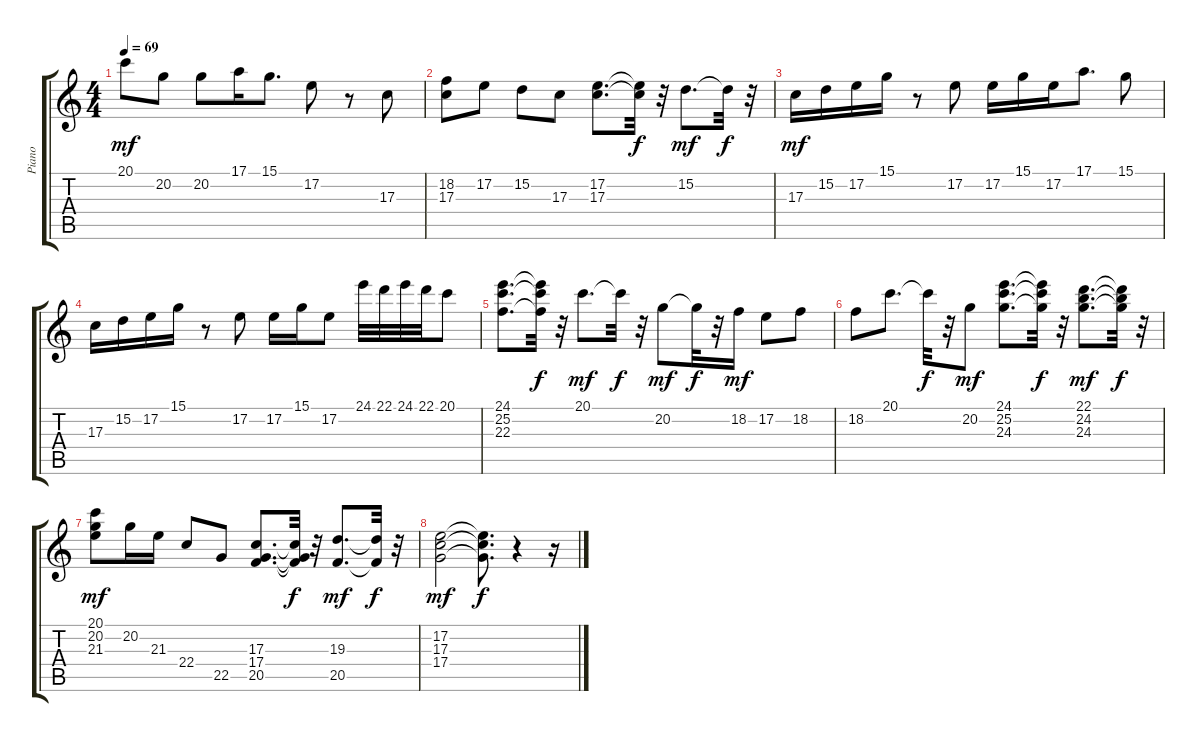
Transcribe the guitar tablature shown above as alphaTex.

\track ("Piano" "Piano") {instrument acousticgrandpiano}
\staff {score tabs}
\tuning (E4 B3 G3 D3 A2 E2) {hide}
\ts (4 4)
\tempo 69
\clef g2
\ks c
20.1.8{dy mf} 20.2.8 20.2.8 17.1.16 15.1.8{d} 17.2.8 r.8 17.3.8 |
(18.2 17.3).8 17.2.8 15.2.8 17.3.8 (17.2 17.3).8{d} (17.2{t} 17.3{t}).32{dy f} r.32 15.2.8{d dy mf} 15.2{t}.32{dy f} r.32 |
17.3.16{dy mf} 15.2.16 17.2.16 15.1.16 r.8 17.2.8 17.2.16 15.1.16 17.2.16 17.1.8{d} 15.1.8 |
17.3.16 15.2.16 17.2.16 15.1.16 r.8 17.2.8 17.2.16 15.1.16 17.2.8 24.1.32 22.1.32 24.1.32 22.1.32 20.1.8 |
(24.1 25.2 22.3).8{d} (24.1{t} 25.2{t} 22.3{t}).32{dy f} r.32 20.1.8{d dy mf} 20.1{t}.32{dy f} r.32 20.2.8{dy mf} 20.2{t}.32{dy f} r.32 18.2.16{dy mf} 17.2.8 18.2.8 |
18.2.8 20.1.8{d} 20.1{t}.32{dy f} r.32 20.2.8{dy mf} (24.1 25.2 24.3).8{d} (24.1{t} 25.2{t} 24.3{t}).32{dy f} r.32 (22.1 24.2 24.3).8{d dy mf} (22.1{t} 24.2{t} 24.3{t}).32{dy f} r.32 |
(20.1 20.2 21.3).8{dy mf} 20.2.16 21.3.16 22.4.8 22.5.8 (17.3 17.4 20.5).8{d} (17.3{t} 17.4{t} 20.5{t}).32{dy f} r.32 (19.3 20.5).8{d dy mf} (19.3{t} 20.5{t}).32{dy f} r.32 |
(17.2 17.3 17.4).2{dy mf} (17.2{t} 17.3{t} 17.4{t}).8{d dy f} r.4 r.16
